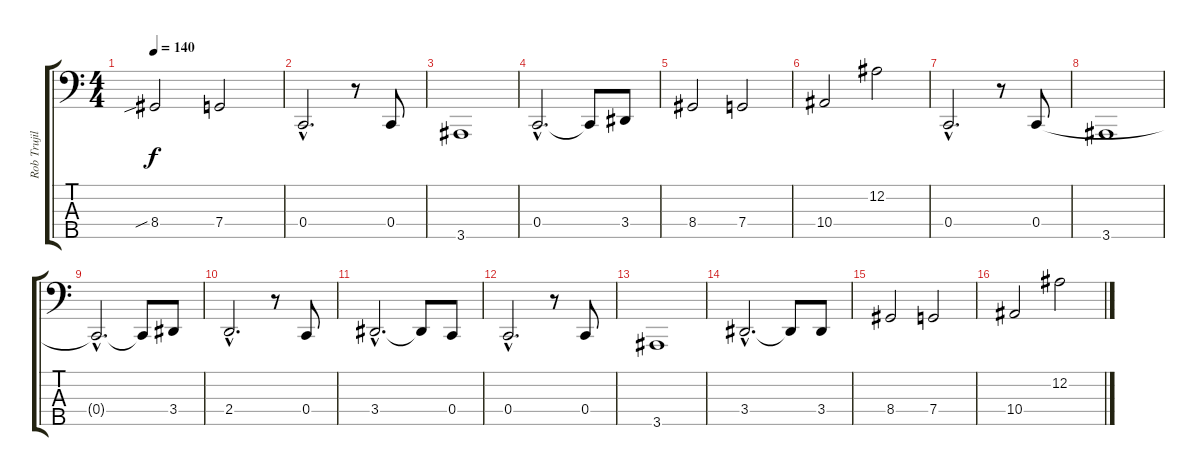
\track ("Rob Trujillo" "Rob Trujil") {instrument electricbassfinger}
\staff {score tabs}
\tuning (Eb2 Bb1 F1 C1 G0) {hide}
\ts (4 4)
\tempo 140
\clef f4
\ks c
8.4{sib}.2{dy f} 7.4.2 |
0.4{hac}.2{d} r.8 0.4.8 |
3.5.1 |
0.4{hac}.2{d} 0.4{t}.8 3.4.8 |
8.4.2 7.4.2 |
10.4.2 12.2.2 |
0.4{hac}.2{d} r.8 0.4.8 |
3.5.1 |
0.4{hac t}.2{d} 0.4{t}.8 3.4.8 |
2.4{hac}.2{d} r.8 0.4.8 |
3.4{hac}.2{d} 3.4{t}.8 0.4.8 |
0.4{hac}.2{d} r.8 0.4.8 |
3.5.1 |
3.4{hac}.2{d} 3.4{t}.8 3.4.8 |
8.4.2 7.4.2 |
10.4.2 12.2.2
